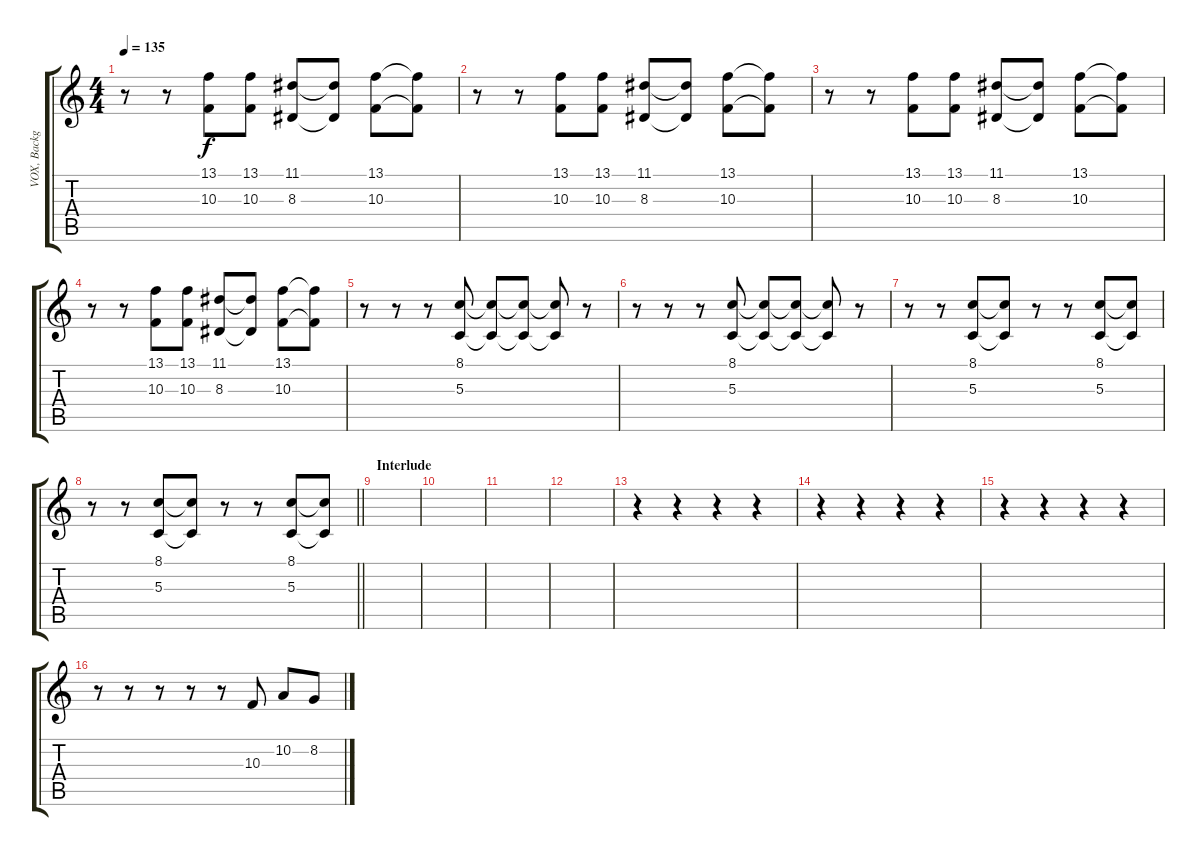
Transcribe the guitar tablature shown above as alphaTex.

\track ("VOX, Background" "VOX, Backg") {instrument lead6voice}
\staff {score tabs}
\tuning (E4 B3 G3 D3 A2 E2) {hide}
\ts (4 4)
\tempo 135
\clef g2
\ks c
r.8{dy f} r.8 (13.1 10.3).8 (13.1 10.3).8 (11.1 8.3).8 (11.1{t} 8.3{t}).8 (13.1 10.3).8 (13.1{t} 10.3{t}).8 |
r.8 r.8 (13.1 10.3).8 (13.1 10.3).8 (11.1 8.3).8 (11.1{t} 8.3{t}).8 (13.1 10.3).8 (13.1{t} 10.3{t}).8 |
r.8 r.8 (13.1 10.3).8 (13.1 10.3).8 (11.1 8.3).8 (11.1{t} 8.3{t}).8 (13.1 10.3).8 (13.1{t} 10.3{t}).8 |
r.8 r.8 (13.1 10.3).8 (13.1 10.3).8 (11.1 8.3).8 (11.1{t} 8.3{t}).8 (13.1 10.3).8 (13.1{t} 10.3{t}).8 |
r.8 r.8 r.8 (8.1 5.3).8 (8.1{t} 5.3{t}).8 (8.1{t} 5.3{t}).8 (8.1{t} 5.3{t}).8 r.8 |
r.8 r.8 r.8 (8.1 5.3).8 (8.1{t} 5.3{t}).8 (8.1{t} 5.3{t}).8 (8.1{t} 5.3{t}).8 r.8 |
r.8 r.8 (8.1 5.3).8 (8.1{t} 5.3{t}).8 r.8 r.8 (8.1 5.3).8 (8.1{t} 5.3{t}).8 |
\barLineRight lightlight
r.8 r.8 (8.1 5.3).8 (8.1{t} 5.3{t}).8 r.8 r.8 (8.1 5.3).8 (8.1{t} 5.3{t}).8 |
\section ("" "Interlude")
|
|
|
|
r.4 r.4 r.4 r.4 |
r.4 r.4 r.4 r.4 |
r.4 r.4 r.4 r.4 |
r.8 r.8 r.8 r.8 r.8 10.3.8 10.2.8 8.2.8
